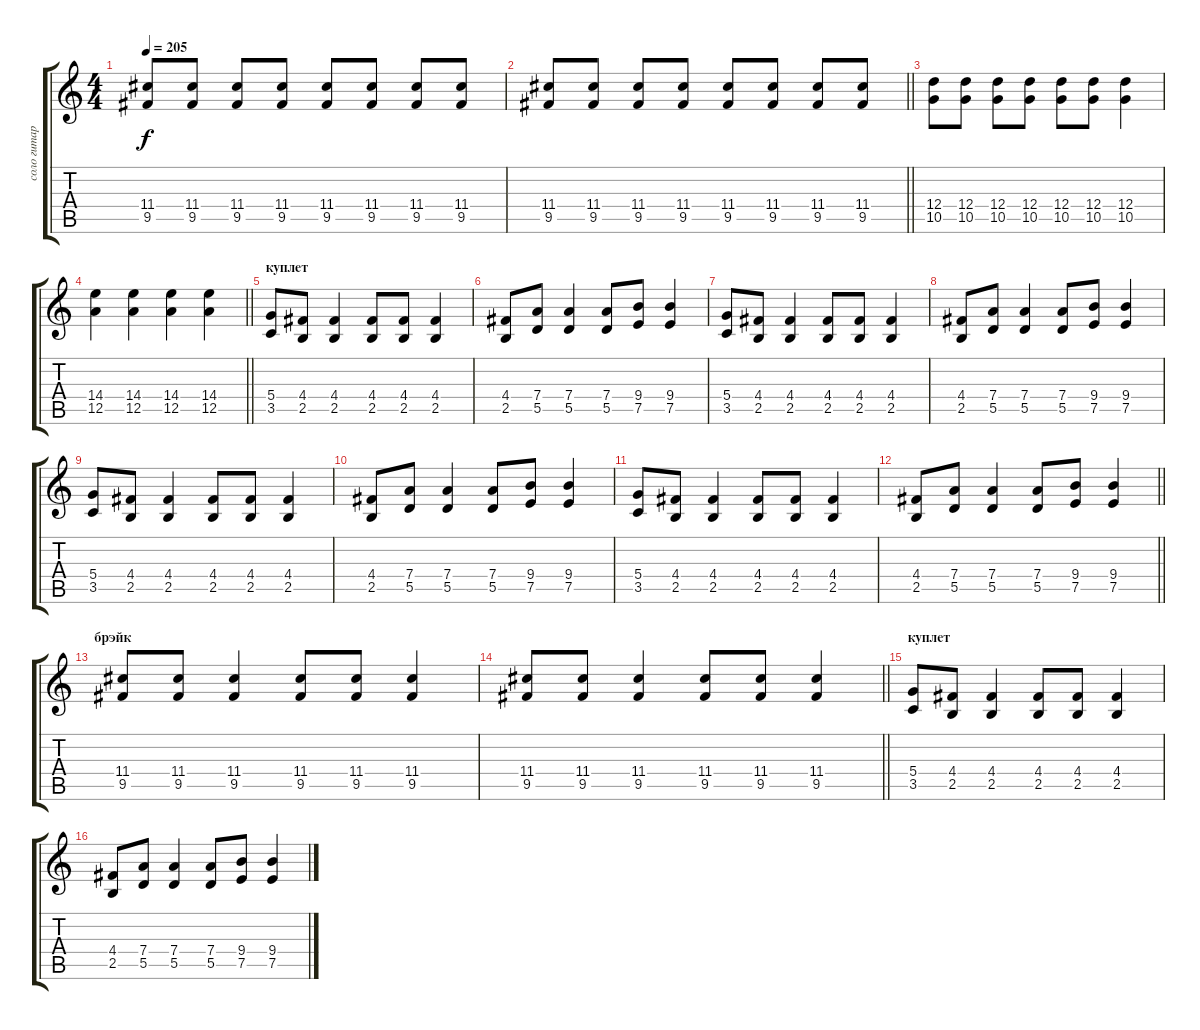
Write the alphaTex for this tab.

\track ("соло гитара" "соло гитар") {instrument distortionguitar}
\staff {score tabs}
\tuning (E4 B3 G3 D3 A2 E2) {hide}
\ts (4 4)
\tempo 205
\clef g2
\ks c
(11.4 9.5).8{dy f} (11.4 9.5).8 (11.4 9.5).8 (11.4 9.5).8 (11.4 9.5).8 (11.4 9.5).8 (11.4 9.5).8 (11.4 9.5).8 |
\barLineRight lightlight
(11.4 9.5).8 (11.4 9.5).8 (11.4 9.5).8 (11.4 9.5).8 (11.4 9.5).8 (11.4 9.5).8 (11.4 9.5).8 (11.4 9.5).8 |
(12.4 10.5).8 (12.4 10.5).8 (12.4 10.5).8 (12.4 10.5).8 (12.4 10.5).8 (12.4 10.5).8 (12.4 10.5).4 |
\barLineRight lightlight
(14.4 12.5).4 (14.4 12.5).4 (14.4 12.5).4 (14.4 12.5).4 |
\section ("" "куплет")
(5.4 3.5).8 (4.4 2.5).8 (4.4 2.5).4 (4.4 2.5).8 (4.4 2.5).8 (4.4 2.5).4 |
(4.4 2.5).8 (7.4 5.5).8 (7.4 5.5).4 (7.4 5.5).8 (9.4 7.5).8 (9.4 7.5).4 |
(5.4 3.5).8 (4.4 2.5).8 (4.4 2.5).4 (4.4 2.5).8 (4.4 2.5).8 (4.4 2.5).4 |
(4.4 2.5).8 (7.4 5.5).8 (7.4 5.5).4 (7.4 5.5).8 (9.4 7.5).8 (9.4 7.5).4 |
(5.4 3.5).8 (4.4 2.5).8 (4.4 2.5).4 (4.4 2.5).8 (4.4 2.5).8 (4.4 2.5).4 |
(4.4 2.5).8 (7.4 5.5).8 (7.4 5.5).4 (7.4 5.5).8 (9.4 7.5).8 (9.4 7.5).4 |
(5.4 3.5).8 (4.4 2.5).8 (4.4 2.5).4 (4.4 2.5).8 (4.4 2.5).8 (4.4 2.5).4 |
\barLineRight lightlight
(4.4 2.5).8 (7.4 5.5).8 (7.4 5.5).4 (7.4 5.5).8 (9.4 7.5).8 (9.4 7.5).4 |
\section ("" "брэйк")
(11.4 9.5).8 (11.4 9.5).8 (11.4 9.5).4 (11.4 9.5).8 (11.4 9.5).8 (11.4 9.5).4 |
\barLineRight lightlight
(11.4 9.5).8 (11.4 9.5).8 (11.4 9.5).4 (11.4 9.5).8 (11.4 9.5).8 (11.4 9.5).4 |
\section ("" "куплет")
(5.4 3.5).8 (4.4 2.5).8 (4.4 2.5).4 (4.4 2.5).8 (4.4 2.5).8 (4.4 2.5).4 |
(4.4 2.5).8 (7.4 5.5).8 (7.4 5.5).4 (7.4 5.5).8 (9.4 7.5).8 (9.4 7.5).4
